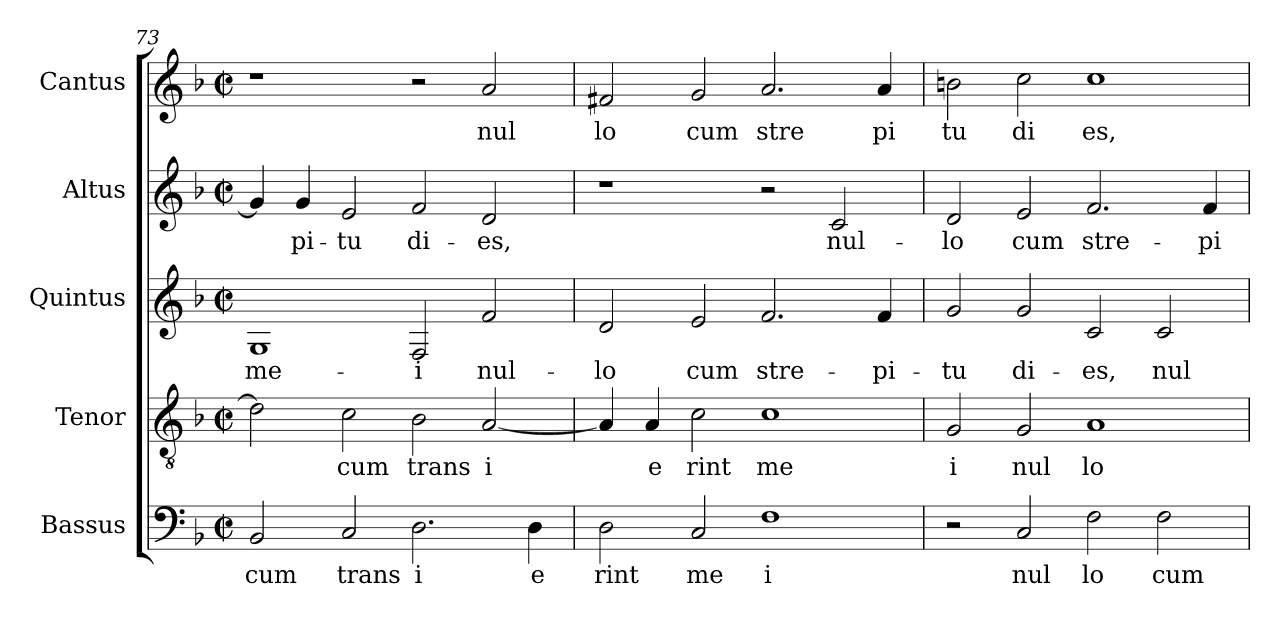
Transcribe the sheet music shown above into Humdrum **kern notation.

**kern	**text	**kern	**text	**kern	**text	**kern	**text	**kern	**text
*part5	*part5	*part4	*part4	*part3	*part3	*part2	*part2	*part1	*part1
*staff5	*staff5	*staff4	*staff4	*staff3	*staff3	*staff2	*staff2	*staff1	*staff1
*I"Bassus	*	*I"Tenor	*	*I"Quintus	*	*I"Altus	*	*I"Cantus	*
!!LO:LB:g=z
*clefF4	*	*clefGv2	*	*clefG2	*	*clefG2	*	*clefG2	*
*k[b-]	*	*k[b-]	*	*k[b-]	*	*k[b-]	*	*k[b-]	*
*F:	*	*F:	*	*F:	*	*F:	*	*F:	*
*M2/2	*	*M2/2	*	*M2/2	*	*M2/2	*	*M2/2	*
*met(c|)	*	*met(c|)	*	*met(c|)	*	*met(c|)	*	*met(c|)	*
=73	=73	=73	=73	=73	=73	=73	=73	=73	=73
!	!LO:LY:b	!	!LO:LY:b:cj	!	!LO:LY:b	!	!LO:LY:b:cj	!	!
2BB-/	cum	2d\]	.	1G	me-	4g/]	.	1r	.
!	!	!	!	!	!	!	!LO:LY:b:cj	!	!
.	.	.	.	.	.	4g/	pi-	.	.
!	!LO:LY:b	!	!LO:LY:b:cj	!	!	!	!LO:LY:b:cj	!	!
2C/	trans	2c\	cum	.	.	2e/	-tu	.	.
!	!LO:LY:b	!	!LO:LY:b:cj	!	!LO:LY:b	!	!LO:LY:b:cj	!	!
2.D\	i	2B-\	trans	2F/	-i	2f/	di-	2r	.
!	!	!	!LO:LY:b:cj	!	!LO:LY:b	!	!LO:LY:b:cj	!	!LO:LY:b
.	.	[<2A/	i	2f/	nul-	2d/	-es,	2a/	nul
!	!LO:LY:b	!	!	!	!	!	!	!	!
4D\	e	.	.	.	.	.	.	.	.
=74	=74	=74	=74	=74	=74	=74	=74	=74	=74
!	!LO:LY:b	!	!LO:LY:b:cj	!	!LO:LY:b	!	!	!	!LO:LY:b
2D\	rint	4A/]	.	2d/	-lo	1r	.	2f#X/	lo
!	!	!	!LO:LY:b:cj	!	!	!	!	!	!
.	.	4A/	e	.	.	.	.	.	.
!	!LO:LY:b	!	!LO:LY:b:cj	!	!LO:LY:b	!	!	!	!LO:LY:b
2C/	me	2c\	rint	2e/	cum	.	.	2g/	cum
!	!LO:LY:b	!	!LO:LY:b:cj	!	!LO:LY:b	!	!	!	!LO:LY:b
1F	i	1c	me	2.f/	stre-	2r	.	2.a/	stre
!	!	!	!	!	!	!	!LO:LY:b:cj	!	!
.	.	.	.	.	.	2c/	nul-	.	.
!	!	!	!	!	!LO:LY:b	!	!	!	!LO:LY:b
.	.	.	.	4f/	-pi-	.	.	4a/	pi
=75	=75	=75	=75	=75	=75	=75	=75	=75	=75
!	!	!	!LO:LY:b:cj	!	!LO:LY:b	!	!LO:LY:b:cj	!	!LO:LY:b
2r	.	2G/	i	2g/	-tu	2d/	-lo	2bn\	tu
!	!LO:LY:b	!	!LO:LY:b:cj	!	!LO:LY:b	!	!LO:LY:b:cj	!	!LO:LY:b
2C/	nul	2G/	nul	2g/	di-	2e/	cum	2cc\	di
!	!LO:LY:b	!	!LO:LY:b:cj	!	!LO:LY:b	!	!LO:LY:b:cj	!	!LO:LY:b
2F\	lo	1A	lo	2c/	-es,	2.f/	stre-	1cc	es,
!	!LO:LY:b	!	!	!	!LO:LY:b	!	!	!	!
2F\	cum	.	.	2c/	nul-	.	.	.	.
!	!	!	!	!	!	!	!LO:LY:b:cj	!	!
.	.	.	.	.	.	4f/	-pi-	.	.
=	=	=	=	=	=	=	=	=	=
*-	*-	*-	*-	*-	*-	*-	*-	*-	*-
